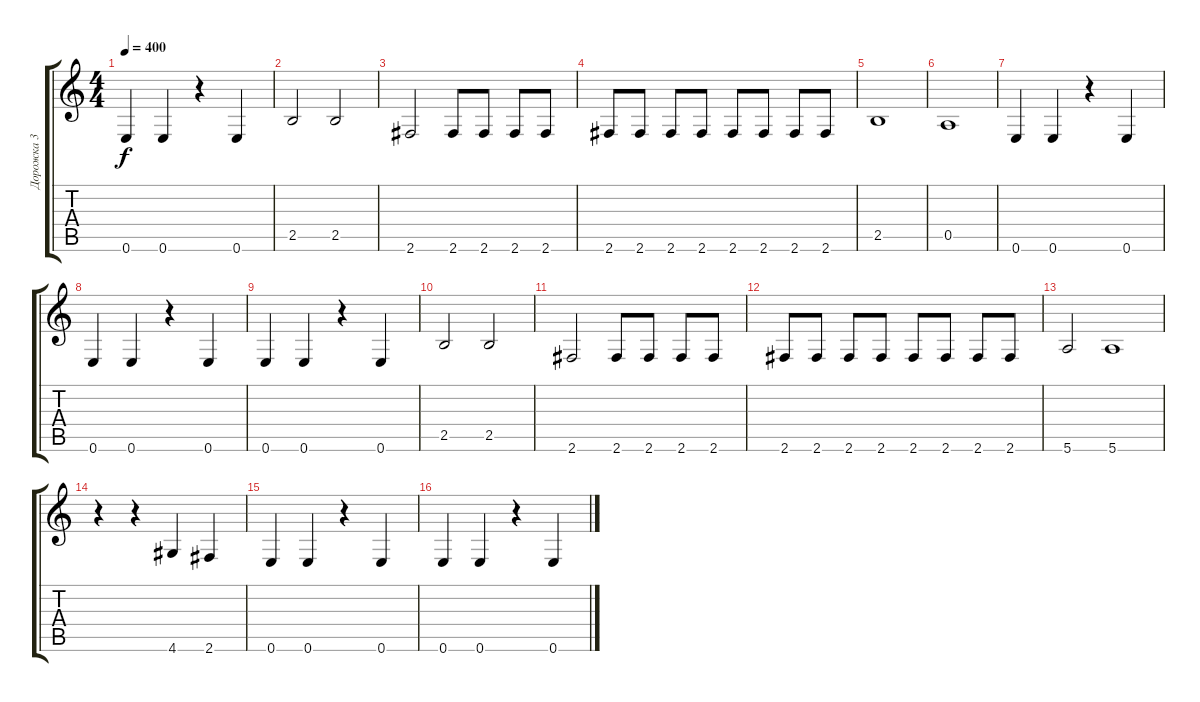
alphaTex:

\track ("Дорожка 3" "Дорожка 3") {instrument electricbassfinger}
\staff {score tabs}
\tuning (E4 B3 G3 D3 A2 E2) {hide}
\ts (4 4)
\tempo 400
\clef g2
\ks c
0.6.4{dy f} 0.6.4 r.4 0.6.4 |
2.5.2 2.5.2 |
2.6.2 2.6.8 2.6.8 2.6.8 2.6.8 |
2.6.8 2.6.8 2.6.8 2.6.8 2.6.8 2.6.8 2.6.8 2.6.8 |
2.5.1 |
0.5.1 |
0.6.4 0.6.4 r.4 0.6.4 |
0.6.4 0.6.4 r.4 0.6.4 |
0.6.4 0.6.4 r.4 0.6.4 |
2.5.2 2.5.2 |
2.6.2 2.6.8 2.6.8 2.6.8 2.6.8 |
2.6.8 2.6.8 2.6.8 2.6.8 2.6.8 2.6.8 2.6.8 2.6.8 |
5.6.2 5.6.1 |
r.4 r.4 4.6.4 2.6.4 |
0.6.4 0.6.4 r.4 0.6.4 |
0.6.4 0.6.4 r.4 0.6.4
